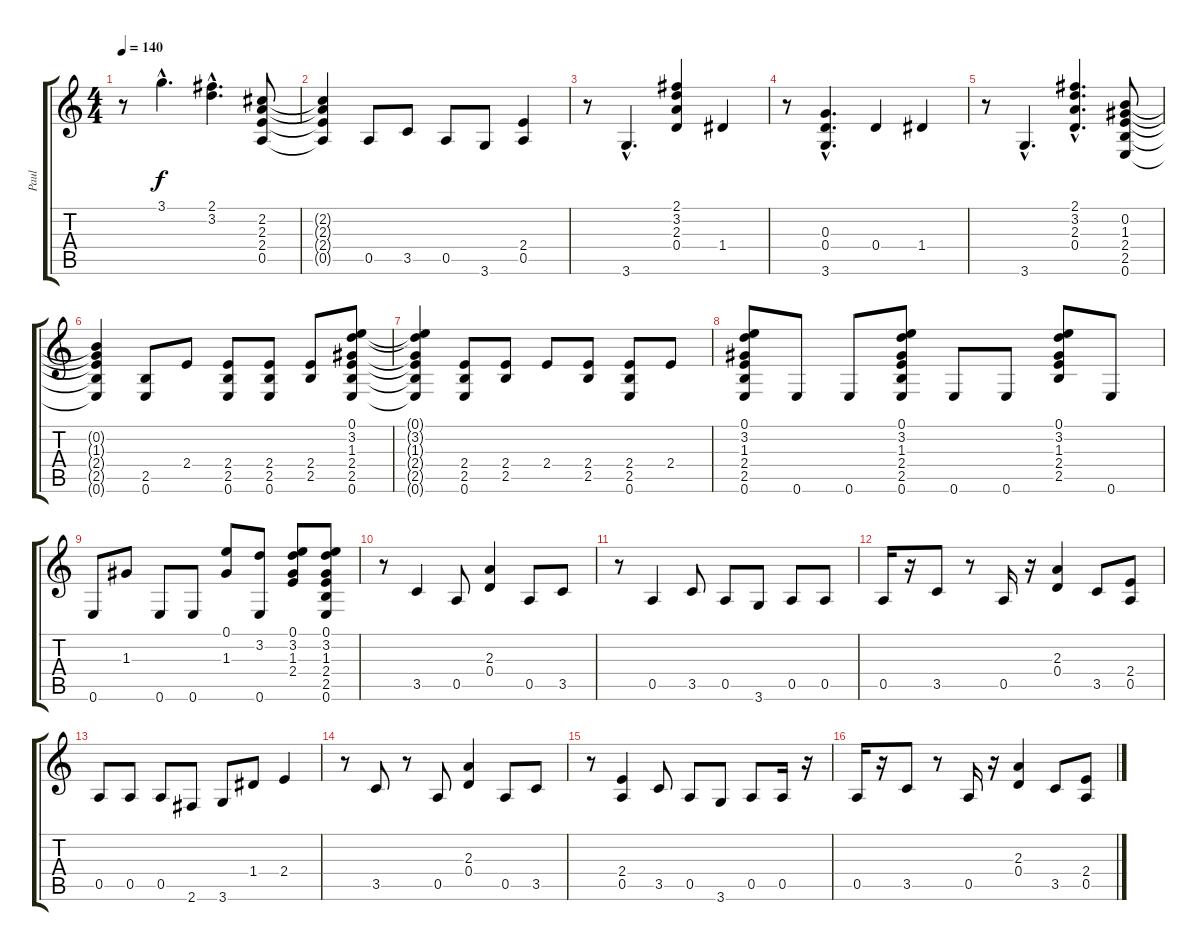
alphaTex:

\track ("Paul" "Paul") {instrument distortionguitar}
\staff {score tabs}
\tuning (E4 B3 G3 D3 A2 E2) {hide}
\ts (4 4)
\tempo 140
\clef g2
\ks c
r.8{dy f} 3.1{hac}.4{d} (2.1{hac} 3.2{hac}).4{d} (2.2 2.3 2.4 0.5).8 |
(2.2{t} 2.3{t} 2.4{t} 0.5{t}).4 0.5.8 3.5.8 0.5.8 3.6.8 (2.4 0.5).4 |
r.8 3.6{hac}.4{d} (2.1 3.2 2.3 0.4).4 1.4.4 |
r.8 (0.3{hac} 0.4{hac} 3.6{hac}).4{d} 0.4.4 1.4.4 |
r.8 3.6{hac}.4{d} (2.1{hac} 3.2{hac} 2.3{hac} 0.4{hac}).4{d} (0.2 1.3 2.4 2.5 0.6).8 |
(0.2{t} 1.3{t} 2.4{t} 2.5{t} 0.6{t}).4 (2.5 0.6).8 2.4.8 (2.4 2.5 0.6).8 (2.4 2.5 0.6).8 (2.4 2.5).8 (0.1 3.2 1.3 2.4 2.5 0.6).8 |
(0.1{t} 3.2{t} 1.3{t} 2.4{t} 2.5{t} 0.6{t}).4 (2.4 2.5 0.6).8 (2.4 2.5).8 2.4.8 (2.4 2.5).8 (2.4 2.5 0.6).8 2.4.8 |
(0.1 3.2 1.3 2.4 2.5 0.6).8 0.6.8 0.6.8 (0.1 3.2 1.3 2.4 2.5 0.6).8 0.6.8 0.6.8 (0.1 3.2 1.3 2.4 2.5).8 0.6.8 |
0.6.8 1.3.8 0.6.8 0.6.8 (0.1 1.3).8 (3.2 0.6).8 (0.1 3.2 1.3 2.4).8 (0.1 3.2 1.3 2.4 2.5 0.6).8 |
r.8 3.5.4 0.5.8 (2.3 0.4).4 0.5.8 3.5.8 |
r.8 0.5.4 3.5.8 0.5.8 3.6.8 0.5.8 0.5.8 |
0.5.16 r.16 3.5.8 r.8 0.5.16 r.16 (2.3 0.4).4 3.5.8 (2.4 0.5).8 |
0.5.8 0.5.8 0.5.8 2.6.8 3.6.8 1.4.8 2.4.4 |
r.8 3.5.8 r.8 0.5.8 (2.3 0.4).4 0.5.8 3.5.8 |
r.8 (2.4 0.5).4 3.5.8 0.5.8 3.6.8 0.5.8 0.5.16 r.16 |
0.5.16 r.16 3.5.8 r.8 0.5.16 r.16 (2.3 0.4).4 3.5.8 (2.4 0.5).8
